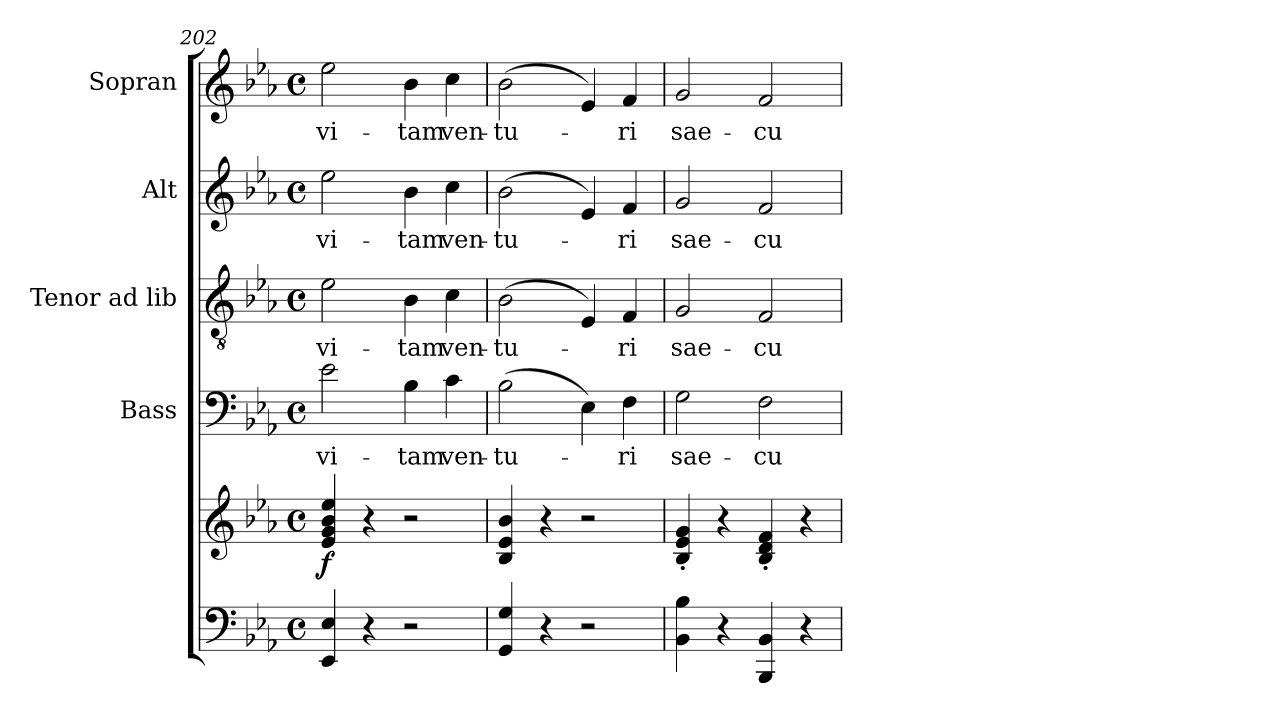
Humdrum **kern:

**kern	**kern	**dynam	**kern	**text	**kern	**text	**kern	**text	**kern	**text
*part5	*part5	*part5	*part4	*part4	*part3	*part3	*part2	*part2	*part1	*part1
*staff6	*staff5	*staff5/6	*staff4	*staff4	*staff3	*staff3	*staff2	*staff2	*staff1	*staff1
*	*	*	*I"Bass	*	*I"Tenor ad lib	*	*I"Alt	*	*I"Sopran	*
*	*	*	*I'B	*	*I'T	*	*I'A	*	*I'S	*
*clefF4	*clefG2	*	*clefF4	*	*clefGv2	*	*clefG2	*	*clefG2	*
*k[b-e-a-]	*k[b-e-a-]	*	*k[b-e-a-]	*	*k[b-e-a-]	*	*k[b-e-a-]	*	*k[b-e-a-]	*
*E-:	*E-:	*	*E-:	*	*E-:	*	*E-:	*	*E-:	*
*M4/4	*M4/4	*	*M4/4	*	*M4/4	*	*M4/4	*	*M4/4	*
*met(c)	*met(c)	*	*met(c)	*	*met(c)	*	*met(c)	*	*met(c)	*
=202	=202	=202	=202	=202	=202	=202	=202	=202	=202	=202
!	!	!LO:DY:b	!	!LO:LY:b	!	!LO:LY:b	!	!LO:LY:b	!	!LO:LY:b
4EE-/ 4E-/	4e-/ 4g/ 4b-/ 4ee-/	f	2e-\	vi-	2e-\	vi-	2ee-\	vi-	2ee-\	vi-
4r	4r	.	.	.	.	.	.	.	.	.
!	!	!	!	!LO:LY:b	!	!LO:LY:b	!	!LO:LY:b	!	!LO:LY:b
2r	2r	.	4B-\	-tam	4B-\	-tam	4b-\	-tam	4b-\	-tam
!	!	!	!	!LO:LY:b	!	!LO:LY:b	!	!LO:LY:b	!	!LO:LY:b
.	.	.	4c\	ven-	4c\	ven-	4cc\	ven-	4cc\	ven-
=203	=203	=203	=203	=203	=203	=203	=203	=203	=203	=203
!	!	!	!	!LO:LY:b	!	!LO:LY:b	!	!LO:LY:b	!	!LO:LY:b
4GG/ 4G/	4B-/ 4e-/ 4b-/	.	(>2B-\	-tu-	(>2B-\	-tu-	(>2b-\	-tu-	(>2b-\	-tu-
4r	4r	.	.	.	.	.	.	.	.	.
2r	2r	.	4E-\)	.	4E-/)	.	4e-/)	.	4e-/)	.
!	!	!	!	!LO:LY:b	!	!LO:LY:b	!	!LO:LY:b	!	!LO:LY:b
.	.	.	4F\	-ri	4F/	-ri	4f/	-ri	4f/	-ri
=204	=204	=204	=204	=204	=204	=204	=204	=204	=204	=204
!	!	!	!	!LO:LY:b	!	!LO:LY:b	!	!LO:LY:b	!	!LO:LY:b
4BB-\ 4B-\	4B-/'< 4e-/'< 4g/'<	.	2G\	sae-	2G/	sae-	2g/	sae-	2g/	sae-
4r	4r	.	.	.	.	.	.	.	.	.
!	!	!	!	!LO:LY:b	!	!LO:LY:b	!	!LO:LY:b	!	!LO:LY:b
4BBB-/ 4BB-/	4B-/'< 4d/'< 4f/'<	.	2F\	-cu-	2F/	-cu-	2f/	-cu-	2f/	-cu-
4r	4r	.	.	.	.	.	.	.	.	.
=	=	=	=	=	=	=	=	=	=	=
*-	*-	*-	*-	*-	*-	*-	*-	*-	*-	*-
